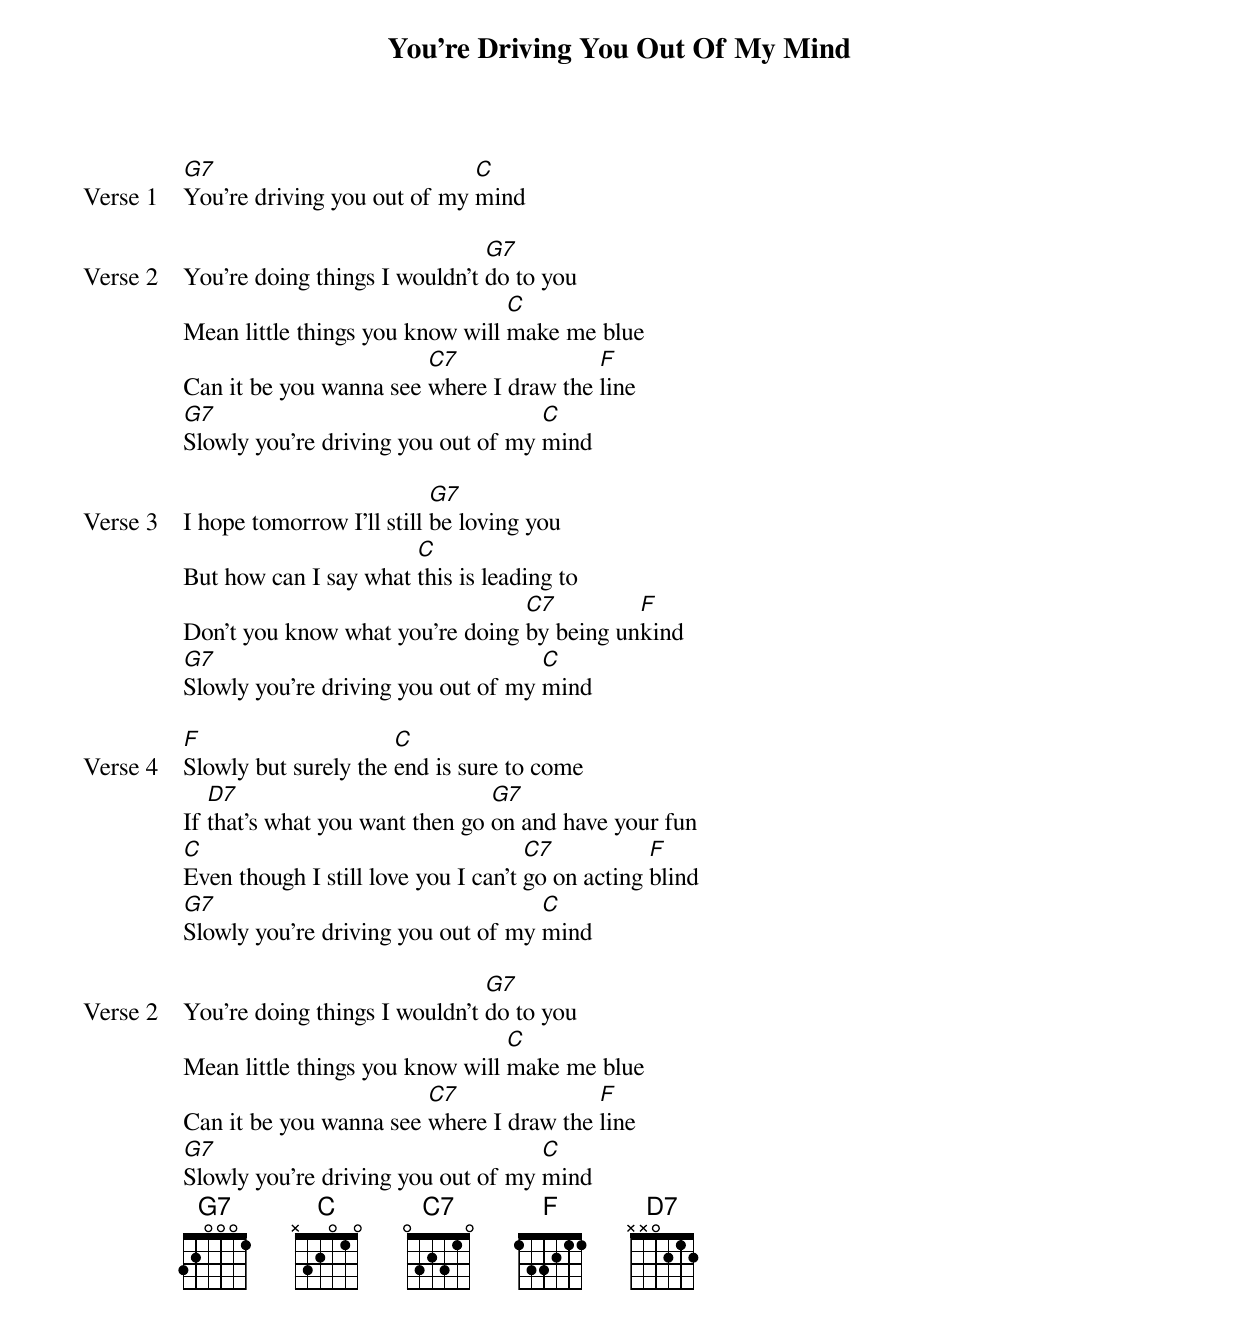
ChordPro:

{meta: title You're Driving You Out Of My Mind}
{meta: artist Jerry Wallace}
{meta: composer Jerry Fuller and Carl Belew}
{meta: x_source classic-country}
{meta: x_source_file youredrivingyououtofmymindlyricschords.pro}
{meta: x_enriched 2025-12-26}

{start_of_verse: Verse 1}
[G7]You’re driving you out of my [C]mind
{end_of_verse}

{start_of_verse: Verse 2}
You’re doing things I wouldn’t [G7]do to you
Mean little things you know will [C]make me blue
Can it be you wanna see [C7]where I draw the [F]line
[G7]Slowly you’re driving you out of my [C]mind
{end_of_verse}

{start_of_verse: Verse 3}
I hope tomorrow I’ll still [G7]be loving you
But how can I say what [C]this is leading to
Don’t you know what you’re doing [C7]by being un[F]kind
[G7]Slowly you’re driving you out of my [C]mind
{end_of_verse}

{start_of_verse: Verse 4}
[F]Slowly but surely the [C]end is sure to come
If [D7]that’s what you want then go [G7]on and have your fun
[C]Even though I still love you I can’t [C7]go on acting [F]blind
[G7]Slowly you’re driving you out of my [C]mind
{end_of_verse}

{start_of_verse: Verse 2}
You’re doing things I wouldn’t [G7]do to you
Mean little things you know will [C]make me blue
Can it be you wanna see [C7]where I draw the [F]line
[G7]Slowly you’re driving you out of my [C]mind
{end_of_verse}
